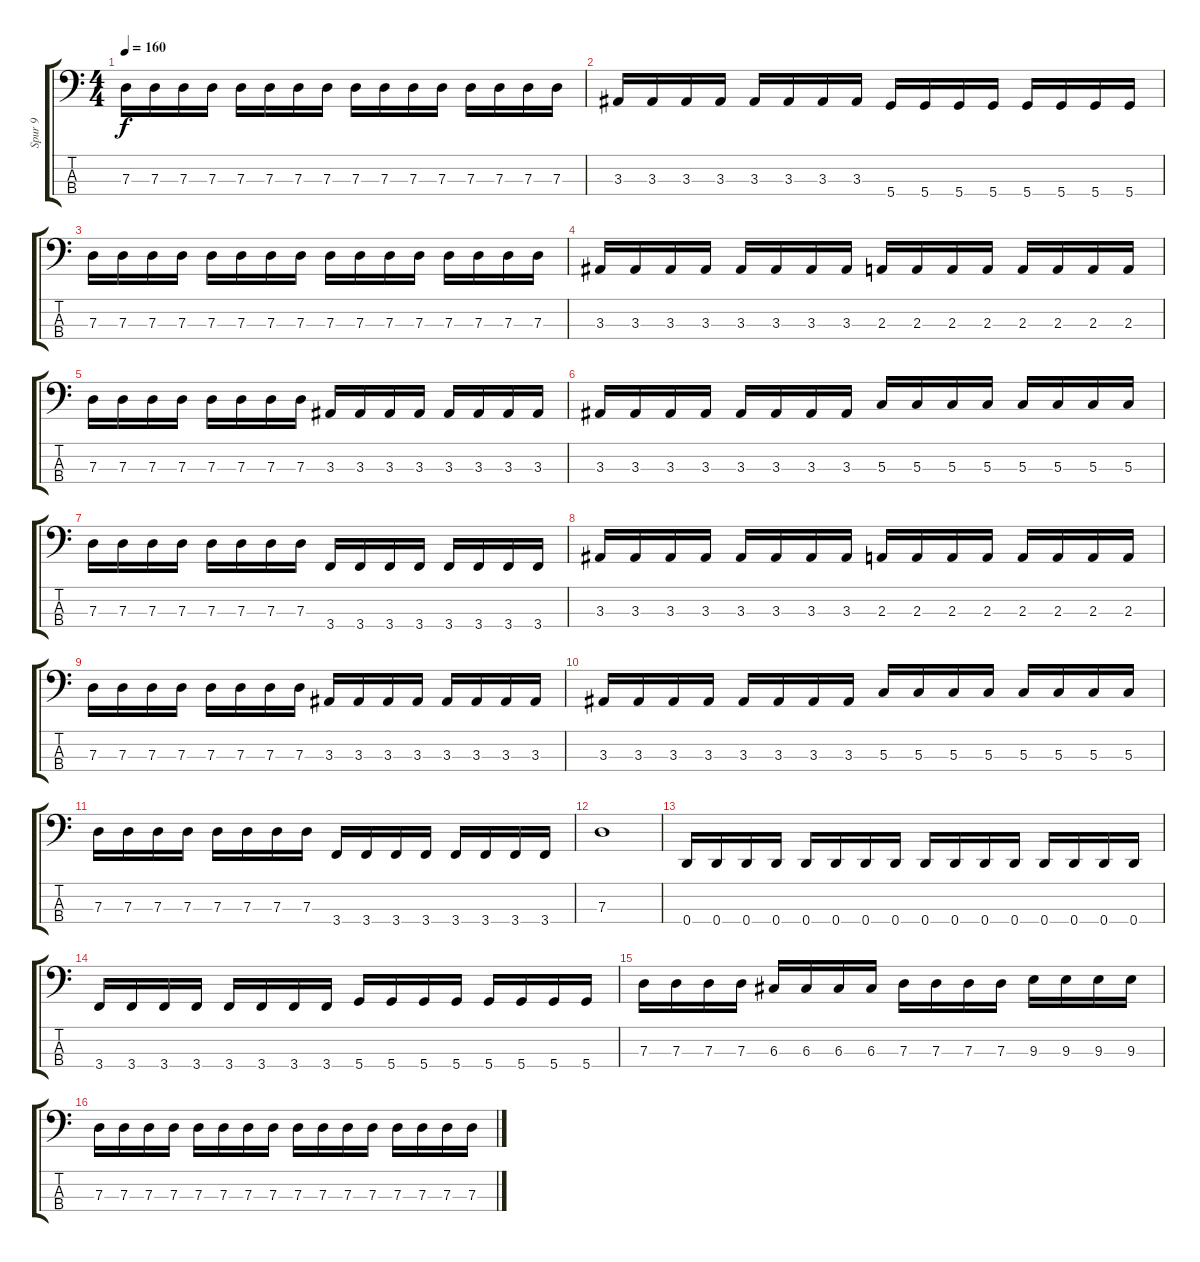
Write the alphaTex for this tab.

\track ("Spur 9" "Spur 9") {instrument electricbasspick}
\staff {score tabs}
\tuning (F2 C2 G1 D1) {hide}
\ts (4 4)
\tempo 160
\clef f4
\ks c
7.3.16{dy f} 7.3.16 7.3.16 7.3.16 7.3.16 7.3.16 7.3.16 7.3.16 7.3.16 7.3.16 7.3.16 7.3.16 7.3.16 7.3.16 7.3.16 7.3.16 |
3.3.16 3.3.16 3.3.16 3.3.16 3.3.16 3.3.16 3.3.16 3.3.16 5.4.16 5.4.16 5.4.16 5.4.16 5.4.16 5.4.16 5.4.16 5.4.16 |
7.3.16 7.3.16 7.3.16 7.3.16 7.3.16 7.3.16 7.3.16 7.3.16 7.3.16 7.3.16 7.3.16 7.3.16 7.3.16 7.3.16 7.3.16 7.3.16 |
3.3.16 3.3.16 3.3.16 3.3.16 3.3.16 3.3.16 3.3.16 3.3.16 2.3.16 2.3.16 2.3.16 2.3.16 2.3.16 2.3.16 2.3.16 2.3.16 |
7.3.16 7.3.16 7.3.16 7.3.16 7.3.16 7.3.16 7.3.16 7.3.16 3.3.16 3.3.16 3.3.16 3.3.16 3.3.16 3.3.16 3.3.16 3.3.16 |
3.3.16 3.3.16 3.3.16 3.3.16 3.3.16 3.3.16 3.3.16 3.3.16 5.3.16 5.3.16 5.3.16 5.3.16 5.3.16 5.3.16 5.3.16 5.3.16 |
7.3.16 7.3.16 7.3.16 7.3.16 7.3.16 7.3.16 7.3.16 7.3.16 3.4.16 3.4.16 3.4.16 3.4.16 3.4.16 3.4.16 3.4.16 3.4.16 |
3.3.16 3.3.16 3.3.16 3.3.16 3.3.16 3.3.16 3.3.16 3.3.16 2.3.16 2.3.16 2.3.16 2.3.16 2.3.16 2.3.16 2.3.16 2.3.16 |
7.3.16 7.3.16 7.3.16 7.3.16 7.3.16 7.3.16 7.3.16 7.3.16 3.3.16 3.3.16 3.3.16 3.3.16 3.3.16 3.3.16 3.3.16 3.3.16 |
3.3.16 3.3.16 3.3.16 3.3.16 3.3.16 3.3.16 3.3.16 3.3.16 5.3.16 5.3.16 5.3.16 5.3.16 5.3.16 5.3.16 5.3.16 5.3.16 |
7.3.16 7.3.16 7.3.16 7.3.16 7.3.16 7.3.16 7.3.16 7.3.16 3.4.16 3.4.16 3.4.16 3.4.16 3.4.16 3.4.16 3.4.16 3.4.16 |
7.3.1 |
0.4.16 0.4.16 0.4.16 0.4.16 0.4.16 0.4.16 0.4.16 0.4.16 0.4.16 0.4.16 0.4.16 0.4.16 0.4.16 0.4.16 0.4.16 0.4.16 |
3.4.16 3.4.16 3.4.16 3.4.16 3.4.16 3.4.16 3.4.16 3.4.16 5.4.16 5.4.16 5.4.16 5.4.16 5.4.16 5.4.16 5.4.16 5.4.16 |
7.3.16 7.3.16 7.3.16 7.3.16 6.3.16 6.3.16 6.3.16 6.3.16 7.3.16 7.3.16 7.3.16 7.3.16 9.3.16 9.3.16 9.3.16 9.3.16 |
7.3.16 7.3.16 7.3.16 7.3.16 7.3.16 7.3.16 7.3.16 7.3.16 7.3.16 7.3.16 7.3.16 7.3.16 7.3.16 7.3.16 7.3.16 7.3.16
